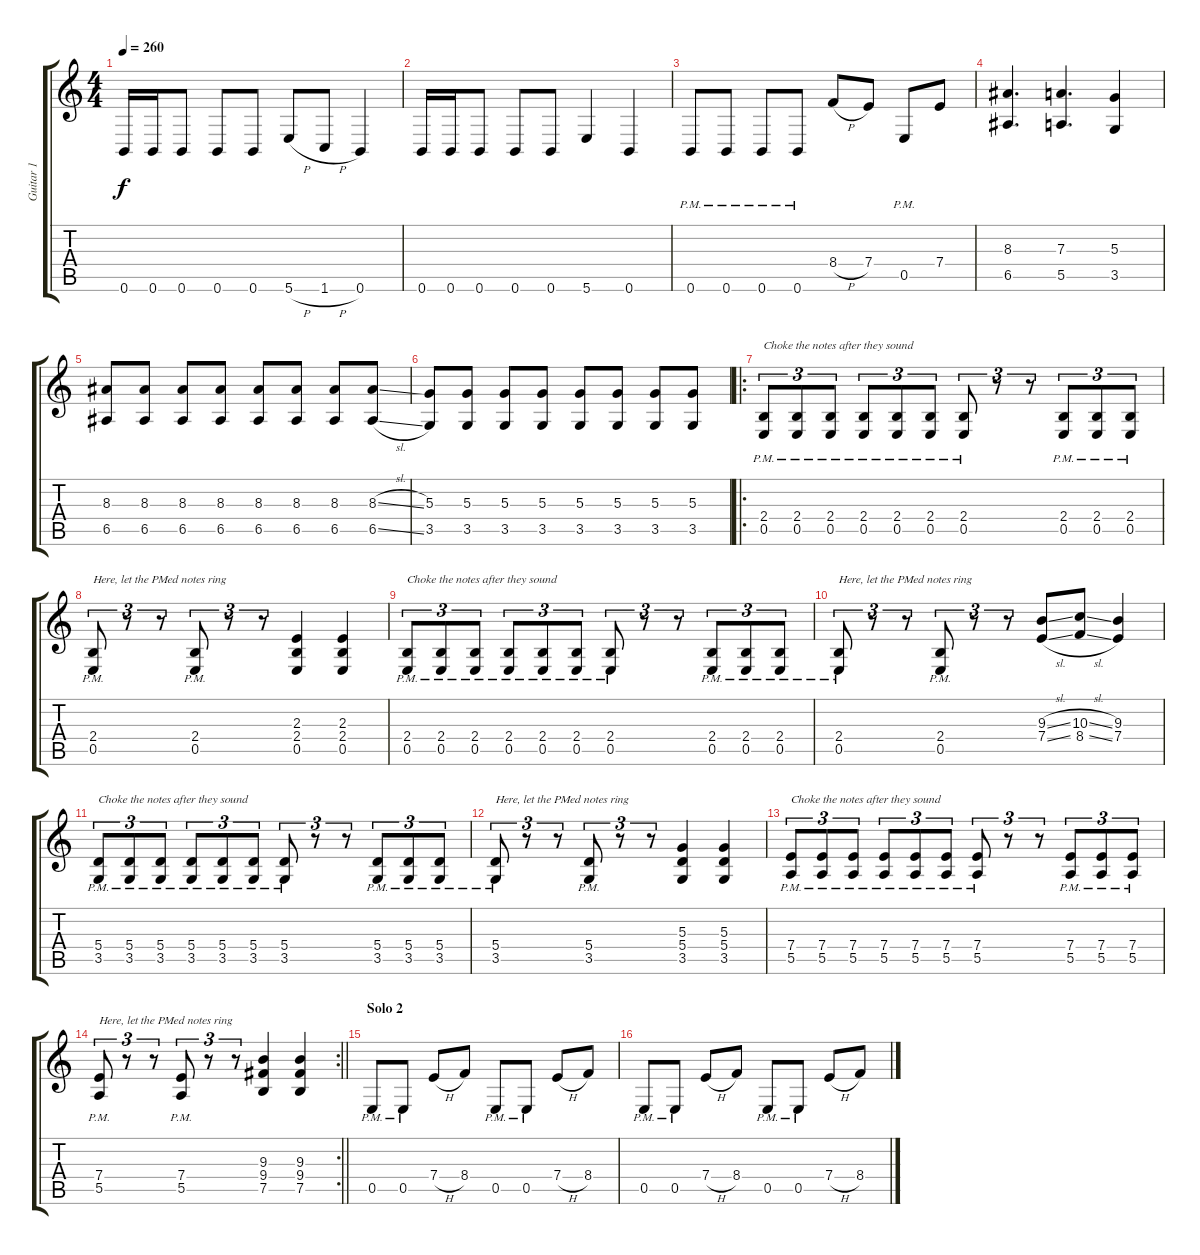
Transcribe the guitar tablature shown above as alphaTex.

\track ("Guitar 1" "Guitar 1") {instrument distortionguitar}
\staff {score tabs}
\tuning (B3 Gb3 D3 A2 E2 B1) {hide}
\ts (4 4)
\tempo 260
\clef g2
\ks c
0.6.16{dy f} 0.6.16 0.6.8 0.6.8 0.6.8 5.6{h}.8 1.6{h}.8 0.6.4 |
0.6.16 0.6.16 0.6.8 0.6.8 0.6.8 5.6.4 0.6.4 |
0.6{pm}.8 0.6{pm}.8 0.6{pm}.8 0.6{pm}.8 8.4{h}.8 7.4.8 0.5{pm}.8 7.4.8 |
(8.3 6.5).4{d} (7.3 5.5).4{d} (5.3 3.5).4 |
(8.3 6.5).8 (8.3 6.5).8 (8.3 6.5).8 (8.3 6.5).8 (8.3 6.5).8 (8.3 6.5).8 (8.3 6.5).8 (8.3{sl} 6.5{sl}).8 |
(5.3 3.5).8 (5.3 3.5).8 (5.3 3.5).8 (5.3 3.5).8 (5.3 3.5).8 (5.3 3.5).8 (5.3 3.5).8 (5.3 3.5).8 |
\ro
(2.4{pm} 0.5{pm}).8{tu (3 2) txt "Choke the notes after they sound"} (2.4{pm} 0.5{pm}).8{tu (3 2)} (2.4{pm} 0.5{pm}).8{tu (3 2)} (2.4{pm} 0.5{pm}).8{tu (3 2)} (2.4{pm} 0.5{pm}).8{tu (3 2)} (2.4{pm} 0.5{pm}).8{tu (3 2)} (2.4{pm} 0.5{pm}).8{tu (3 2)} r.8{tu (3 2)} r.8{tu (3 2)} (2.4{pm} 0.5{pm}).8{tu (3 2)} (2.4{pm} 0.5{pm}).8{tu (3 2)} (2.4{pm} 0.5{pm}).8{tu (3 2)} |
(2.4{pm} 0.5{pm}).8{tu (3 2) txt "Here, let the PMed notes ring"} r.8{tu (3 2)} r.8{tu (3 2)} (2.4{pm} 0.5{pm}).8{tu (3 2)} r.8{tu (3 2)} r.8{tu (3 2)} (2.3 2.4 0.5).4 (2.3 2.4 0.5).4 |
(2.4{pm} 0.5{pm}).8{tu (3 2) txt "Choke the notes after they sound"} (2.4{pm} 0.5{pm}).8{tu (3 2)} (2.4{pm} 0.5{pm}).8{tu (3 2)} (2.4{pm} 0.5{pm}).8{tu (3 2)} (2.4{pm} 0.5{pm}).8{tu (3 2)} (2.4{pm} 0.5{pm}).8{tu (3 2)} (2.4{pm} 0.5{pm}).8{tu (3 2)} r.8{tu (3 2)} r.8{tu (3 2)} (2.4{pm} 0.5{pm}).8{tu (3 2)} (2.4{pm} 0.5{pm}).8{tu (3 2)} (2.4{pm} 0.5{pm}).8{tu (3 2)} |
(2.4{pm} 0.5{pm}).8{tu (3 2) txt "Here, let the PMed notes ring"} r.8{tu (3 2)} r.8{tu (3 2)} (2.4{pm} 0.5{pm}).8{tu (3 2)} r.8{tu (3 2)} r.8{tu (3 2)} (9.3{sl} 7.4{sl}).8 (10.3{sl} 8.4{sl}).8 (9.3 7.4).4 |
(5.4{pm} 3.5{pm}).8{tu (3 2) txt "Choke the notes after they sound"} (5.4{pm} 3.5{pm}).8{tu (3 2)} (5.4{pm} 3.5{pm}).8{tu (3 2)} (5.4{pm} 3.5{pm}).8{tu (3 2)} (5.4{pm} 3.5{pm}).8{tu (3 2)} (5.4{pm} 3.5{pm}).8{tu (3 2)} (5.4{pm} 3.5{pm}).8{tu (3 2)} r.8{tu (3 2)} r.8{tu (3 2)} (5.4{pm} 3.5{pm}).8{tu (3 2)} (5.4{pm} 3.5{pm}).8{tu (3 2)} (5.4{pm} 3.5{pm}).8{tu (3 2)} |
(5.4{pm} 3.5{pm}).8{tu (3 2) txt "Here, let the PMed notes ring"} r.8{tu (3 2)} r.8{tu (3 2)} (5.4{pm} 3.5{pm}).8{tu (3 2)} r.8{tu (3 2)} r.8{tu (3 2)} (5.3 5.4 3.5).4 (5.3 5.4 3.5).4 |
(7.4{pm} 5.5{pm}).8{tu (3 2) txt "Choke the notes after they sound"} (7.4{pm} 5.5{pm}).8{tu (3 2)} (7.4{pm} 5.5{pm}).8{tu (3 2)} (7.4{pm} 5.5{pm}).8{tu (3 2)} (7.4{pm} 5.5{pm}).8{tu (3 2)} (7.4{pm} 5.5{pm}).8{tu (3 2)} (7.4{pm} 5.5{pm}).8{tu (3 2)} r.8{tu (3 2)} r.8{tu (3 2)} (7.4{pm} 5.5{pm}).8{tu (3 2)} (7.4{pm} 5.5{pm}).8{tu (3 2)} (7.4{pm} 5.5{pm}).8{tu (3 2)} |
\rc 2
\barLineRight lightlight
(7.4{pm} 5.5{pm}).8{tu (3 2) txt "Here, let the PMed notes ring"} r.8{tu (3 2)} r.8{tu (3 2)} (7.4{pm} 5.5{pm}).8{tu (3 2)} r.8{tu (3 2)} r.8{tu (3 2)} (9.3 9.4 7.5).4 (9.3 9.4 7.5).4 |
\section ("" "Solo 2")
0.5{pm}.8{balance 8} 0.5{pm}.8 7.4{h}.8 8.4.8 0.5{pm}.8 0.5{pm}.8 7.4{h}.8 8.4.8 |
0.5{pm}.8 0.5{pm}.8 7.4{h}.8 8.4.8 0.5{pm}.8 0.5{pm}.8 7.4{h}.8 8.4.8
